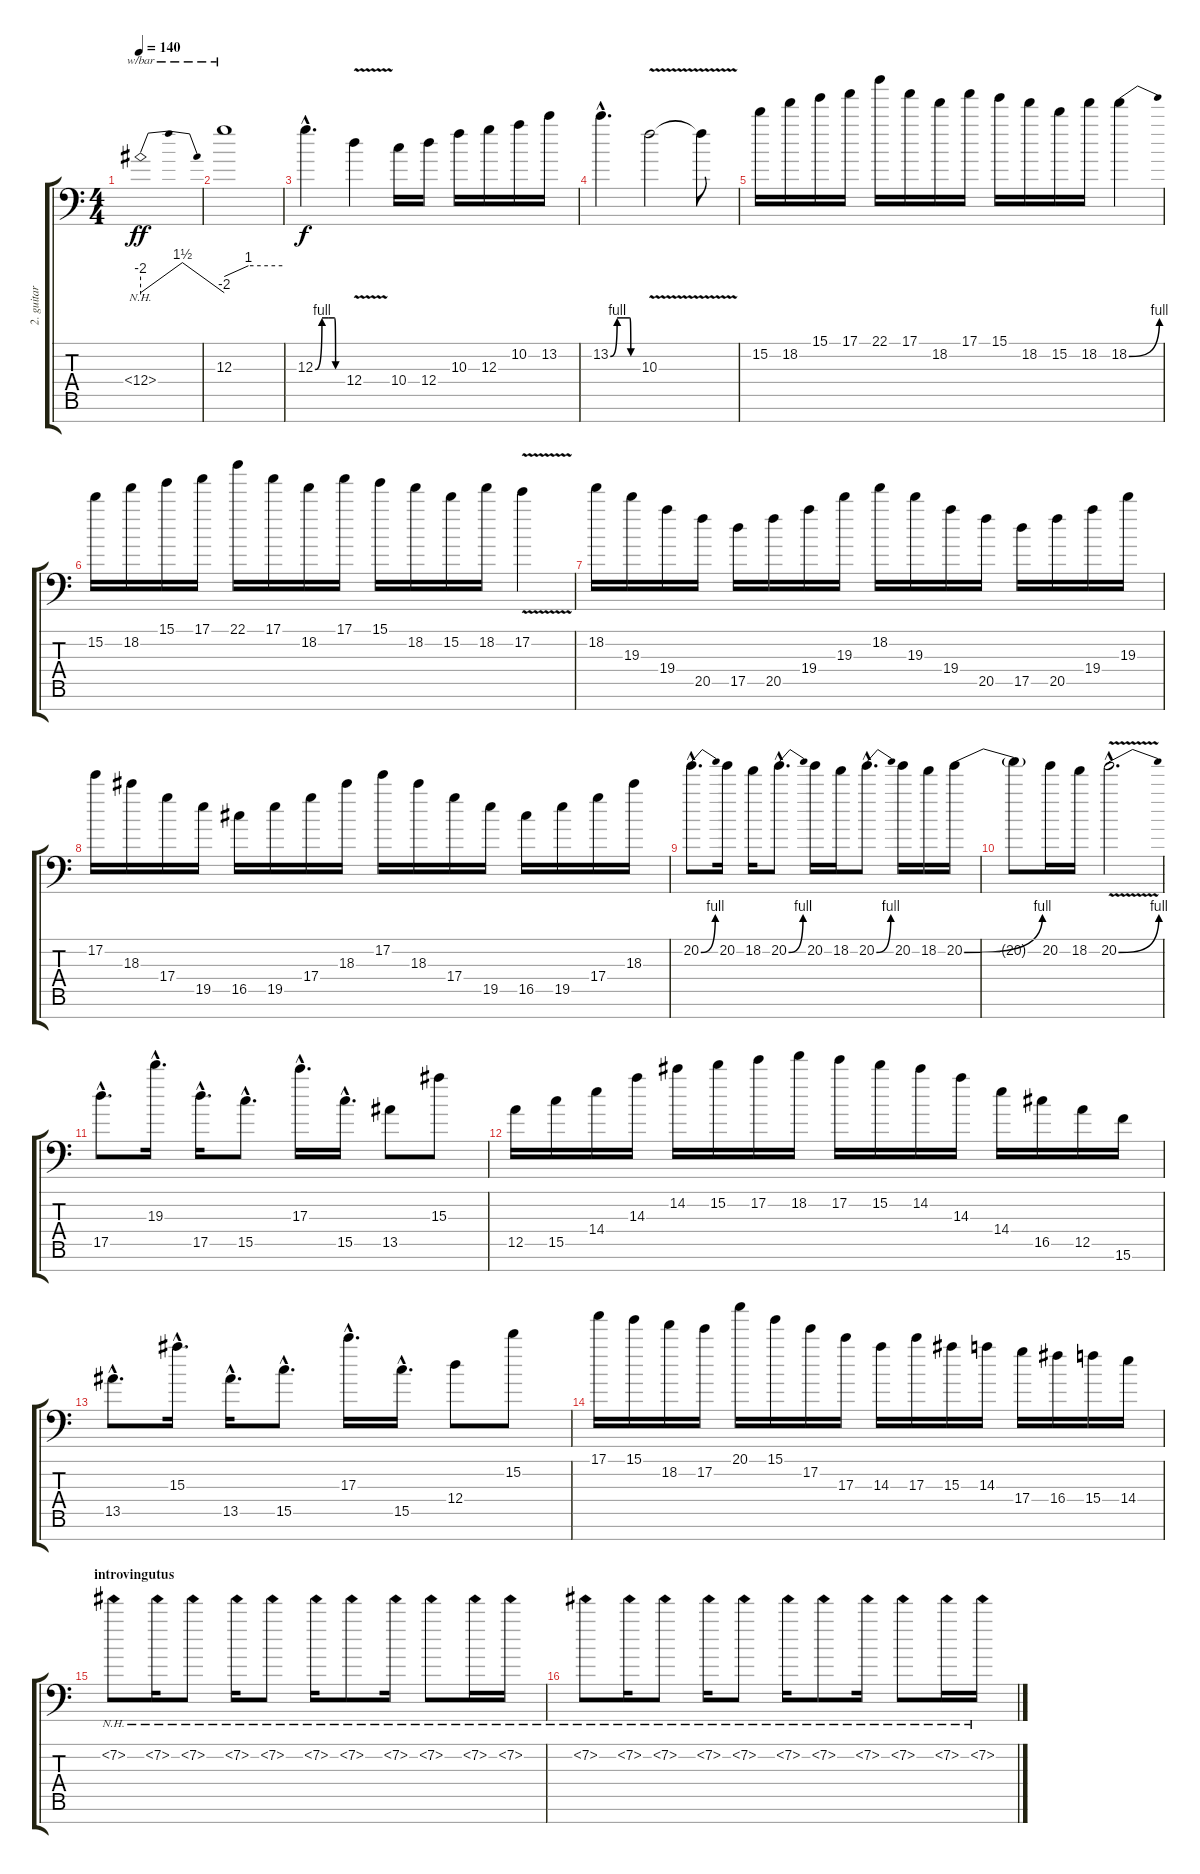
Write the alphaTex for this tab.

\track ("2. guitar" "2. guitar") {instrument distortionguitar}
\staff {score tabs}
\tuning (E4 B3 G3 D3 A2 D2 A1) {hide}
\ts (4 4)
\tempo 140
\clef f4
\ks c
12.4{nh}.1{tbe (dip default 0 -8 23 6 38 6 60 -8) dy ff instrument guitarharmonics} |
12.3.1{tbe (custom default 0 0 25 4 60 4)} |
12.3{be (custom 0 0 15 4 30 4 43 4 45 0 50 0 60 0) hac}.4{d dy f instrument distortionguitar} 12.4{v}.4 10.4.16 12.4.16 10.3.16 12.3.16 10.2.16 13.2.16 |
13.2{be (custom 0 0 15 4 30 4 43 4 45 0 60 0) hac}.4{d} 10.3{v}.2 10.3{t}.8 |
15.2.16 18.2.16 15.1.16 17.1.16 22.1.16 17.1.16 18.2.16 17.1.16 15.1.16 18.2.16 15.2.16 18.2.16 18.2{be (bend 0 0 60 4)}.4 |
15.2.16 18.2.16 15.1.16 17.1.16 22.1.16 17.1.16 18.2.16 17.1.16 15.1.16 18.2.16 15.2.16 18.2.16 17.2{v}.4 |
18.2.16 19.3.16 19.4.16 20.5.16 17.5.16 20.5.16 19.4.16 19.3.16 18.2.16 19.3.16 19.4.16 20.5.16 17.5.16 20.5.16 19.4.16 19.3.16 |
17.2.16 18.3.16 17.4.16 19.5.16 16.5.16 19.5.16 17.4.16 18.3.16 17.2.16 18.3.16 17.4.16 19.5.16 16.5.16 19.5.16 17.4.16 18.3.16 |
20.2{be (bend 0 0 60 4) hac}.8{d} 20.2.16 18.2.16 20.2{be (bend 0 0 60 4) hac}.8{d} 20.2.16 18.2.16 20.2{be (bend 0 0 60 4) hac}.8{d} 20.2.16 18.2.16 20.2{be (bend 0 0 60 4)}.16 |
20.2{t}.8 20.2.16 18.2.16 20.2{be (bend 0 0 60 4) v hac}.2{d} |
17.5{hac}.8{d} 19.3{hac}.16{d} 17.5{hac}.16{d} 15.5{hac}.8{d} 17.3{hac}.16{d} 15.5{hac}.16{d} 13.5.8 15.3.8 |
12.5.16 15.5.16 14.4.16 14.3.16 14.2.16 15.2.16 17.2.16 18.2.16 17.2.16 15.2.16 14.2.16 14.3.16 14.4.16 16.5.16 12.5.16 15.6.16 |
13.5{hac}.8{d} 15.3{hac}.16{d} 13.5{hac}.16{d} 15.5{hac}.8{d} 17.3{hac}.16{d} 15.5{hac}.16{d} 12.4.8 15.2.8 |
17.1.16 15.1.16 18.2.16 17.2.16 20.1.16 15.1.16 17.2.16 17.3.16 14.3.16 17.3.16 15.3.16 14.3.16 17.4.16 16.4.16 15.4.16 14.4.16 |
\section ("" "introvingutus")
7.2{nh}.8{balance 16} 7.2{nh}.16 7.2{nh}.8 7.2{nh}.16 7.2{nh}.8 7.2{nh}.16 7.2{nh}.8 7.2{nh}.16 7.2{nh}.8 7.2{nh}.16 7.2{nh}.16 |
7.2{nh}.8 7.2{nh}.16 7.2{nh}.8 7.2{nh}.16 7.2{nh}.8 7.2{nh}.16 7.2{nh}.8 7.2{nh}.16 7.2{nh}.8 7.2{nh}.16 7.2{nh}.16
